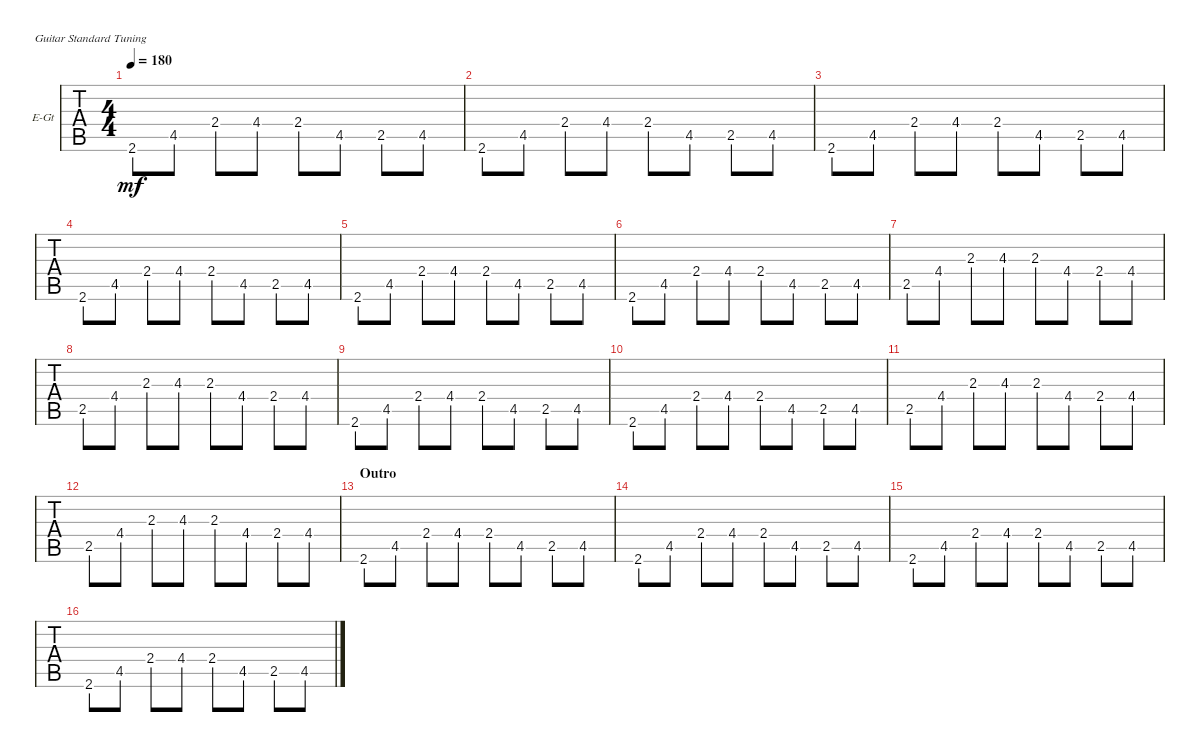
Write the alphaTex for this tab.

\defaultSystemsLayout 4
\bracketExtendMode groupsimilarinstruments
\firstSystemTrackNameOrientation horizontal
\otherSystemsTrackNameOrientation horizontal
\track ("Bass" "E-Gt") {instrument electricguitarclean}
\staff {tabs}
\tuning (E4 B3 G3 D3 A2 E2)
\ts (4 4)
\tempo 180
\clef g2
\ks f#minor
2.6.8{dy mf} 4.5.8 2.4.8 4.4.8 2.4.8 4.5.8 2.5.8 4.5.8 |
2.6.8 4.5.8 2.4.8 4.4.8 2.4.8 4.5.8 2.5.8 4.5.8 |
2.6.8 4.5.8 2.4.8 4.4.8 2.4.8 4.5.8 2.5.8 4.5.8 |
2.6.8 4.5.8 2.4.8 4.4.8 2.4.8 4.5.8 2.5.8 4.5.8 |
2.6.8 4.5.8 2.4.8 4.4.8 2.4.8 4.5.8 2.5.8 4.5.8 |
2.6.8 4.5.8 2.4.8 4.4.8 2.4.8 4.5.8 2.5.8 4.5.8 |
2.5.8 4.4.8 2.3.8 4.3.8 2.3.8 4.4.8 2.4.8 4.4.8 |
2.5.8 4.4.8 2.3.8 4.3.8 2.3.8 4.4.8 2.4.8 4.4.8 |
2.6.8 4.5.8 2.4.8 4.4.8 2.4.8 4.5.8 2.5.8 4.5.8 |
2.6.8 4.5.8 2.4.8 4.4.8 2.4.8 4.5.8 2.5.8 4.5.8 |
2.5.8 4.4.8 2.3.8 4.3.8 2.3.8 4.4.8 2.4.8 4.4.8 |
2.5.8 4.4.8 2.3.8 4.3.8 2.3.8 4.4.8 2.4.8 4.4.8 |
\section ("" "Outro")
2.6.8 4.5.8 2.4.8 4.4.8 2.4.8 4.5.8 2.5.8 4.5.8 |
2.6.8 4.5.8 2.4.8 4.4.8 2.4.8 4.5.8 2.5.8 4.5.8 |
2.6.8 4.5.8 2.4.8 4.4.8 2.4.8 4.5.8 2.5.8 4.5.8 |
2.6.8 4.5.8 2.4.8 4.4.8 2.4.8 4.5.8 2.5.8 4.5.8
